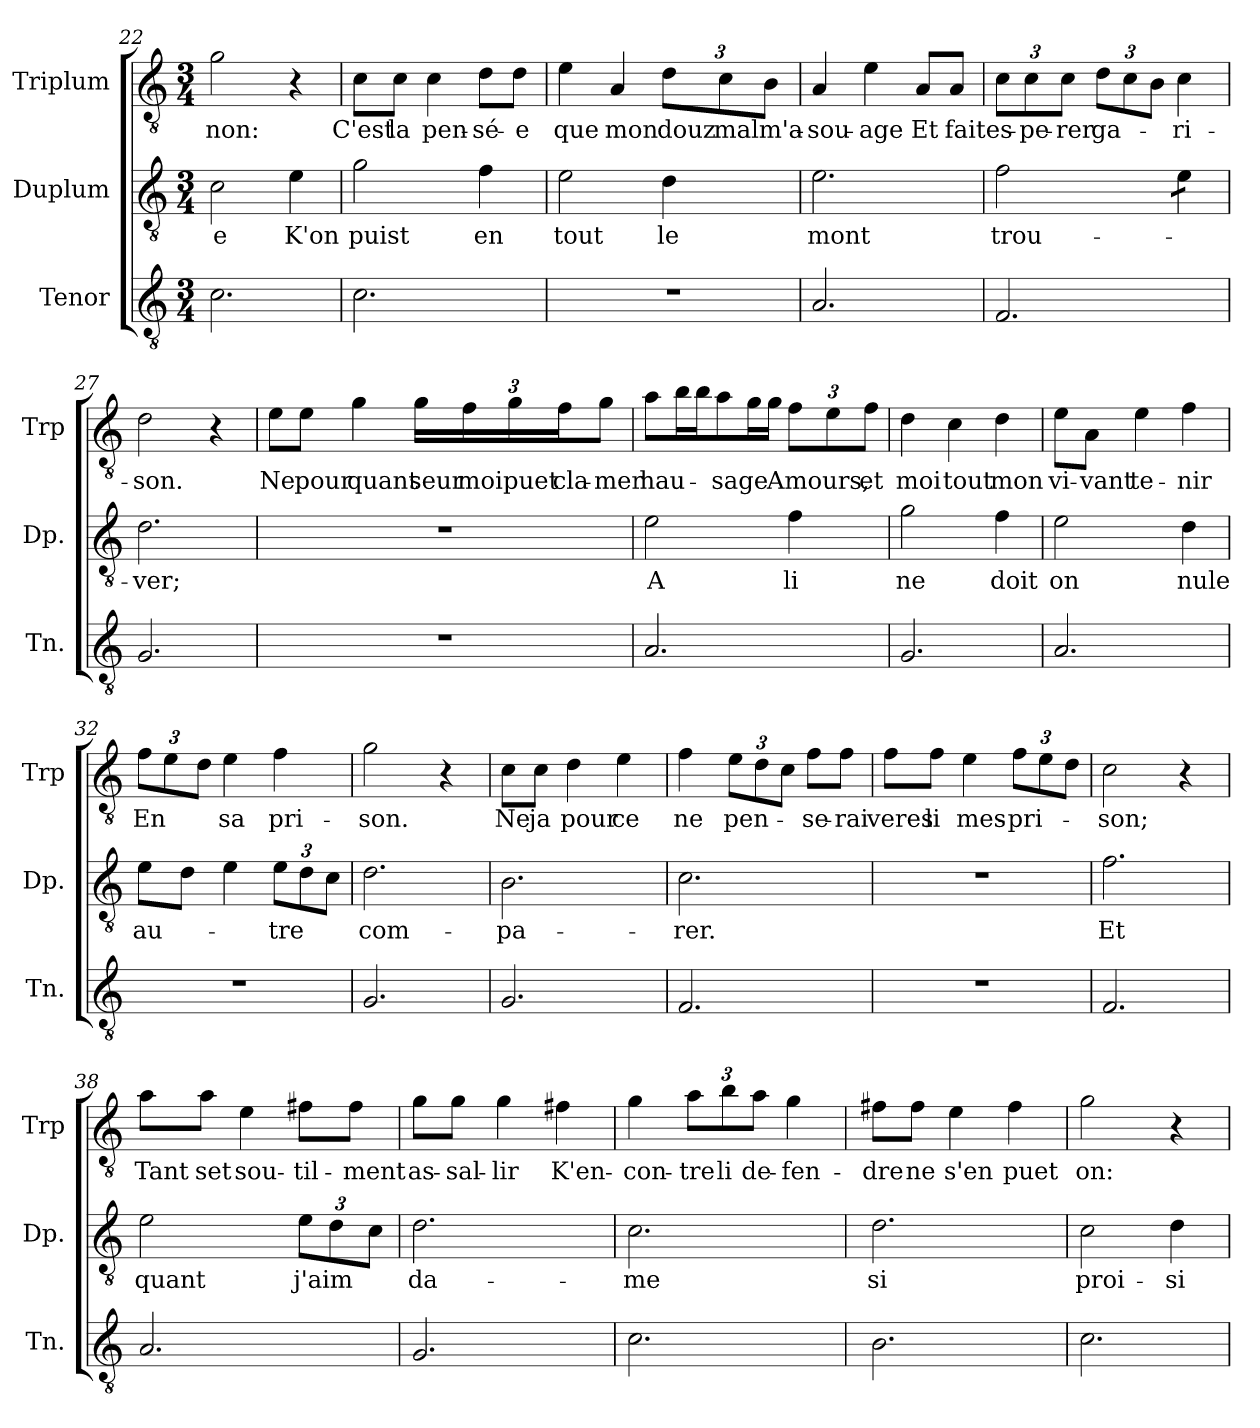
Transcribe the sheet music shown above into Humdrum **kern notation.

**kern	**kern	**text	**kern	**text
*part3	*part2	*part2	*part1	*part1
*staff3	*staff2	*staff2	*staff1	*staff1
*I"Tenor	*I"Duplum	*	*I"Triplum	*
*I'Tn.	*I'Dp.	*	*I'Trp	*
*clefGv2	*clefGv2	*	*clefGv2	*
*k[]	*k[]	*	*k[]	*
*M3/4	*M3/4	*	*M3/4	*
=22	=22	=22	=22	=22
!	!	!LO:LY:b	!	!LO:LY:b
2.c\	2c\	-e	2g\	non:
!	!	!LO:LY:b	!	!
.	4e\	K'on	4r	.
=23	=23	=23	=23	=23
!	!	!LO:LY:b	!	!LO:LY:b
2.c\	2g\	puist	8c\L	C'est
!	!	!	!	!LO:LY:b
.	.	.	8c\J	la
!	!	!	!	!LO:LY:b
.	.	.	4c\	pen-
!	!	!LO:LY:b	!	!LO:LY:b
.	4f\	en	8d\L	-sé-
!	!	!	!	!LO:LY:b
.	.	.	8d\J	-e
!!LO:LB:g=z
=24	=24	=24	=24	=24
!	!	!LO:LY:b	!	!LO:LY:b
2.r	2e\	tout	4e\	que
!	!	!	!	!LO:LY:b
.	.	.	4A/	mon
!	!	!LO:LY:b	!	!
*	*	*	*Xbrackettup	*
!	!	!	!	!LO:LY:b
.	4d\	le	12d\L	douz
!	!	!	!	!LO:LY:b
.	.	.	12c\	mal
!	!	!	!	!LO:LY:b
.	.	.	12B\J	m'a-
=25	=25	=25	=25	=25
!	!	!LO:LY:b	!	!LO:LY:b
2.A/	2.e\	mont	4A/	-sou-
!	!	!	!	!LO:LY:b
.	.	.	4e\	-age
!	!	!	!	!LO:LY:b
.	.	.	8A/L	Et
!	!	!	!	!LO:LY:b
.	.	.	8A/J	fait
=26	=26	=26	=26	=26
!	!	!LO:LY:b	!	!LO:LY:b
2.F/	2f\	trou-	12c\L	es-
!	!	!	!	!LO:LY:b
.	.	.	12c\	-pe-
!	!	!	!	!LO:LY:b
.	.	.	12c\J	-rer
!	!	!	!	!LO:LY:b
.	.	.	12d\L	ga-
.	.	.	12c\	.
.	.	.	12B\J	.
!	!	!	!	!LO:LY:b
*	*tremolo	*	*	*
.	8e\L	.	4c\	-ri-
.	8e\J	.	.	.
*	*Xtremolo	*	*	*
=27	=27	=27	=27	=27
!	!	!LO:LY:b	!	!LO:LY:b
2.G/	2.d\	-ver;	2d\	-son.
.	.	.	4r	.
!!LO:PB:g=z
=28	=28	=28	=28	=28
!	!	!	!	!LO:LY:b
2.r	2.r	.	8e\L	Ne
!	!	!	!	!LO:LY:b
.	.	.	8e\J	pour
!	!	!	!	!LO:LY:b
.	.	.	4g\	quant
!	!	!	!	!LO:LY:b
.	.	.	24g\LL	seur
!	!	!	!	!LO:LY:b
.	.	.	24f\	moi
!	!	!	!	!LO:LY:b
.	.	.	24g\	puet
!	!	!	!	!LO:LY:b
.	.	.	24f\J	cla-
!	!	!	!	!LO:LY:b
.	.	.	12g\J	-mer
=29	=29	=29	=29	=29
!	!	!LO:LY:b	!	!LO:LY:b
2.A/	2e\	A	8a\L	hau-
*	*	*	*tremolo	*
.	.	.	16b\	.
.	.	.	16b\JJ	.
*	*	*	*Xtremolo	*
!	!	!	!	!LO:LY:b
.	.	.	8a\L	-sage
*	*	*	*tremolo	*
.	.	.	16g\	.
.	.	.	16g\JJ	.
*	*	*	*Xtremolo	*
!	!	!LO:LY:b	!	!LO:LY:b
.	4f\	li	12f\L	Amours,
.	.	.	12e\	.
!	!	!	!	!LO:LY:b
.	.	.	12f\J	et
=30	=30	=30	=30	=30
!	!	!LO:LY:b	!	!LO:LY:b
2.G/	2g\	ne	4d\	moi
!	!	!	!	!LO:LY:b
.	.	.	4c\	tout
!	!	!LO:LY:b	!	!LO:LY:b
.	4f\	doit	4d\	mon
=31	=31	=31	=31	=31
!	!	!LO:LY:b	!	!LO:LY:b
2.A/	2e\	on	8e\L	vi-
!	!	!	!	!LO:LY:b
.	.	.	8A\J	-vant
!	!	!	!	!LO:LY:b
.	.	.	4e\	te-
!	!	!LO:LY:b	!	!LO:LY:b
.	4d\	nule	4f\	-nir
!!LO:LB:g=z
=32	=32	=32	=32	=32
!	!	!LO:LY:b	!	!LO:LY:b
2.r	8e\L	au-	12f\L	En
.	.	.	12e\	.
.	8d\J	.	.	.
.	.	.	12d\J	.
!	!	!	!	!LO:LY:b
.	4e\	.	4e\	sa
*	*Xbrackettup	*	*	*
!	!	!LO:LY:b	!	!LO:LY:b
.	12e\L	-tre	4f\	pri-
.	12d\	.	.	.
.	12c\J	.	.	.
=33	=33	=33	=33	=33
!	!	!LO:LY:b	!	!LO:LY:b
2.G/	2.d\	com-	2g\	-son.
.	.	.	4r	.
=34	=34	=34	=34	=34
!	!	!LO:LY:b	!	!LO:LY:b
2.G/	2.B\	-pa-	8c\L	Ne
!	!	!	!	!LO:LY:b
.	.	.	8c\J	ja
!	!	!	!	!LO:LY:b
.	.	.	4d\	pour
!	!	!	!	!LO:LY:b
.	.	.	4e\	ce
=35	=35	=35	=35	=35
!	!	!LO:LY:b	!	!LO:LY:b
2.F/	2.c\	-rer.	4f\	ne
!	!	!	!	!LO:LY:b
.	.	.	12e\L	pen-
.	.	.	12d\	.
.	.	.	12c\J	.
!	!	!	!	!LO:LY:b
.	.	.	8f\L	-se-
!	!	!	!	!LO:LY:b
.	.	.	8f\J	-rai
=36	=36	=36	=36	=36
!	!	!	!	!LO:LY:b
2.r	2.r	.	8f\L	veres
!	!	!	!	!LO:LY:b
.	.	.	8f\J	li
!	!	!	!	!LO:LY:b
.	.	.	4e\	mes-
!	!	!	!	!LO:LY:b
.	.	.	12f\L	-pri-
.	.	.	12e\	.
.	.	.	12d\J	.
=37	=37	=37	=37	=37
!	!	!LO:LY:b	!	!LO:LY:b
2.F/	2.f\	Et	2c\	-son;
.	.	.	4r	.
!!LO:LB:g=z
=38	=38	=38	=38	=38
!	!	!LO:LY:b	!	!LO:LY:b
2.A/	2e\	quant	8a\L	Tant
!	!	!	!	!LO:LY:b
.	.	.	8a\J	set
!	!	!	!	!LO:LY:b
.	.	.	4e\	sou-
!	!	!LO:LY:b	!	!LO:LY:b
.	12e\L	j'aim	8f#X\L	-til-
.	12d\	.	.	.
!	!	!	!	!LO:LY:b
.	.	.	8f#\J	-ment
.	12c\J	.	.	.
=39	=39	=39	=39	=39
!	!	!LO:LY:b	!	!LO:LY:b
2.G/	2.d\	da-	8g\L	as-
!	!	!	!	!LO:LY:b
.	.	.	8g\J	-sal-
!	!	!	!	!LO:LY:b
.	.	.	4g\	-lir
!	!	!	!	!LO:LY:b
.	.	.	4f#X\	K'en-
=40	=40	=40	=40	=40
!	!	!LO:LY:b	!	!LO:LY:b
2.c\	2.c\	-me	4g\	-con-
!	!	!	!	!LO:LY:b
.	.	.	12a\L	-tre
!	!	!	!	!LO:LY:b
.	.	.	12b\	li
!	!	!	!	!LO:LY:b
.	.	.	12a\J	de-
!	!	!	!	!LO:LY:b
.	.	.	4g\	-fen-
=41	=41	=41	=41	=41
!	!	!LO:LY:b	!	!LO:LY:b
2.B\	2.d\	si	8f#X\L	-dre
!	!	!	!	!LO:LY:b
.	.	.	8f#\J	ne
!	!	!	!	!LO:LY:b
.	.	.	4e\	s'en
!	!	!	!	!LO:LY:b
.	.	.	4f#\	puet
=42	=42	=42	=42	=42
!	!	!LO:LY:b	!	!LO:LY:b
2.c\	2c\	proi-	2g\	on:
!	!	!LO:LY:b	!	!
.	4d\	-si-	4r	.
=	=	=	=	=
*-	*-	*-	*-	*-
